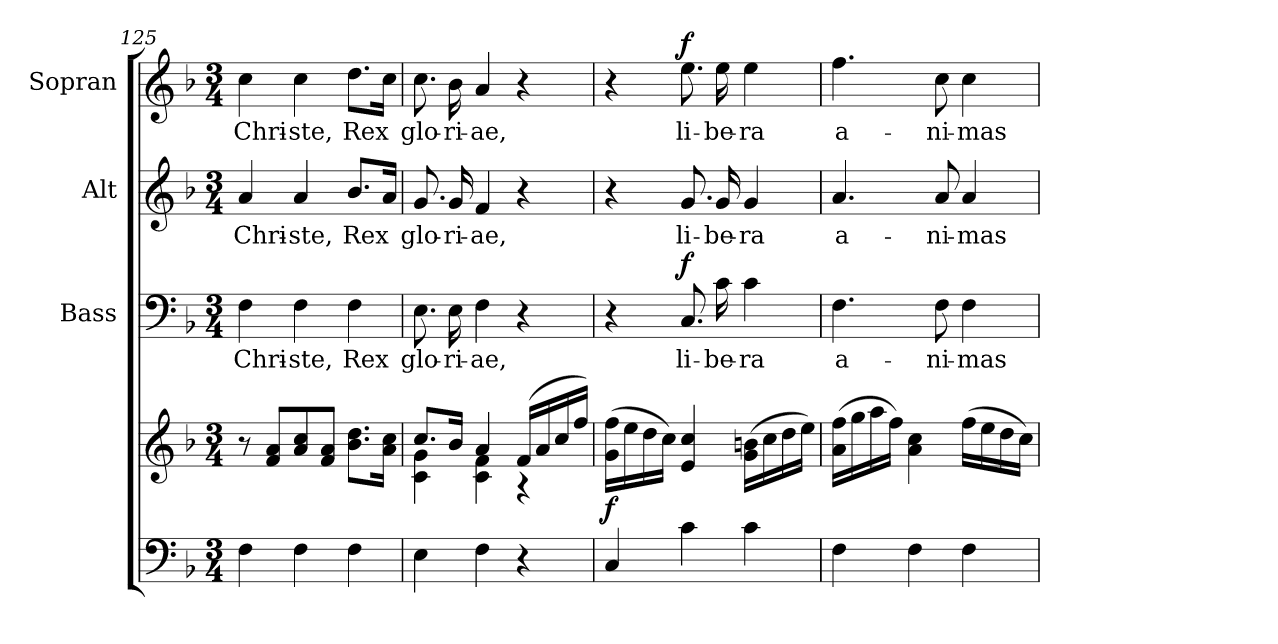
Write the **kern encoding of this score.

**kern	**kern	**dynam	**kern	**text	**dynam	**kern	**text	**kern	**text	**dynam
*part4	*part4	*part4	*part3	*part3	*part3	*part2	*part2	*part1	*part1	*part1
*staff5	*staff4	*staff4/5	*staff3	*staff3	*staff3	*staff2	*staff2	*staff1	*staff1	*staff1
*	*	*	*I"Bass	*	*	*I"Alt	*	*I"Sopran	*	*
*	*	*	*I'B.	*	*	*I'A.	*	*I'S.	*	*
*clefF4	*clefG2	*	*clefF4	*	*	*clefG2	*	*clefG2	*	*
*k[b-]	*k[b-]	*	*k[b-]	*	*	*k[b-]	*	*k[b-]	*	*
*F:	*F:	*	*F:	*	*	*F:	*	*F:	*	*
*M3/4	*M3/4	*	*M3/4	*	*	*M3/4	*	*M3/4	*	*
=125	=125	=125	=125	=125	=125	=125	=125	=125	=125	=125
!	!	!	!	!LO:LY:b	!	!	!LO:LY:b	!	!LO:LY:b	!
4F\	8r	.	4F\	Chri-	.	4a/	Chri-	4cc\	Chri-	.
.	8f/ 8a/L	.	.	.	.	.	.	.	.	.
!	!	!	!	!LO:LY:b	!	!	!LO:LY:b	!	!LO:LY:b	!
4F\	8a/ 8cc/	.	4F\	-ste,	.	4a/	-ste,	4cc\	-ste,	.
.	8f/ 8a/J	.	.	.	.	.	.	.	.	.
!	!	!	!	!LO:LY:b	!	!	!LO:LY:b	!	!LO:LY:b	!
4F\	8.b-\ 8.dd\L	.	4F\	Rex	.	8.b-/L	Rex	8.dd\L	Rex	.
.	16a\ 16cc\Jk	.	.	.	.	16a/Jk	.	16cc\Jk	.	.
!!LO:LB:g=z
=126	=126	=126	=126	=126	=126	=126	=126	=126	=126	=126
*	*^	*	*	*	*	*	*	*	*	*
!	!	!	!	!	!LO:LY:b	!	!	!LO:LY:b	!	!LO:LY:b	!
4E\	8.cc/L	4c\ 4g\	.	8.E\	glo-	.	8.g/	glo-	8.cc\	glo-	.
!	!	!	!	!	!LO:LY:b	!	!	!LO:LY:b	!	!LO:LY:b	!
.	16b-/Jk	.	.	16E\	-ri-	.	16g/	-ri-	16b-\	-ri-	.
!	!	!	!	!	!LO:LY:b	!	!	!LO:LY:b	!	!LO:LY:b	!
4F\	4a/	4c\ 4f\	.	4F\	-ae,	.	4f/	-ae,	4a/	-ae,	.
4r	(>16f/LL	4rA	.	4r	.	.	4r	.	4r	.	.
.	16a/	.	.	.	.	.	.	.	.	.	.
.	16cc/	.	.	.	.	.	.	.	.	.	.
.	16ff/JJ)	.	.	.	.	.	.	.	.	.	.
*	*v	*v	*	*	*	*	*	*	*	*	*
=127	=127	=127	=127	=127	=127	=127	=127	=127	=127	=127
!	!	!LO:DY:b	!	!	!	!	!	!	!	!
4C/	(>16g\ 16ff\LL	f	4r	.	.	4r	.	4r	.	.
.	16ee\	.	.	.	.	.	.	.	.	.
.	16dd\	.	.	.	.	.	.	.	.	.
.	16cc\JJ)	.	.	.	.	.	.	.	.	.
!	!	!	!	!LO:LY:b	!LO:DY:a	!	!LO:LY:b	!	!LO:LY:b	!LO:DY:a
4c\	4e/ 4cc/	.	8.C/	li-	f	8.g/	li-	8.ee\	li-	f
!	!	!	!	!LO:LY:b	!	!	!LO:LY:b	!	!LO:LY:b	!
.	.	.	16c\	-be-	.	16g/	-be-	16ee\	-be-	.
!	!	!	!	!LO:LY:b	!	!	!LO:LY:b	!	!LO:LY:b	!
4c\	(>16g\ 16bn\LL	.	4c\	-ra	.	4g/	-ra	4ee\	-ra	.
.	16cc\	.	.	.	.	.	.	.	.	.
.	16dd\	.	.	.	.	.	.	.	.	.
.	16ee\JJ)	.	.	.	.	.	.	.	.	.
=128	=128	=128	=128	=128	=128	=128	=128	=128	=128	=128
!	!	!	!	!LO:LY:b	!	!	!LO:LY:b	!	!LO:LY:b	!
4F\	(>16a\ 16ff\LL	.	4.F\	a-	.	4.a/	a-	4.ff\	a-	.
.	16gg\	.	.	.	.	.	.	.	.	.
.	16aa\	.	.	.	.	.	.	.	.	.
.	16ff\JJ)	.	.	.	.	.	.	.	.	.
4F\	4a\ 4cc\	.	.	.	.	.	.	.	.	.
!	!	!	!	!LO:LY:b	!	!	!LO:LY:b	!	!LO:LY:b	!
.	.	.	8F\	-ni-	.	8a/	-ni-	8cc\	-ni-	.
!	!	!	!	!LO:LY:b	!	!	!LO:LY:b	!	!LO:LY:b	!
4F\	(>16ff\LL	.	4F\	-mas	.	4a/	-mas	4cc\	-mas	.
.	16ee\	.	.	.	.	.	.	.	.	.
.	16dd\	.	.	.	.	.	.	.	.	.
.	16cc\JJ)	.	.	.	.	.	.	.	.	.
=	=	=	=	=	=	=	=	=	=	=
*-	*-	*-	*-	*-	*-	*-	*-	*-	*-	*-
